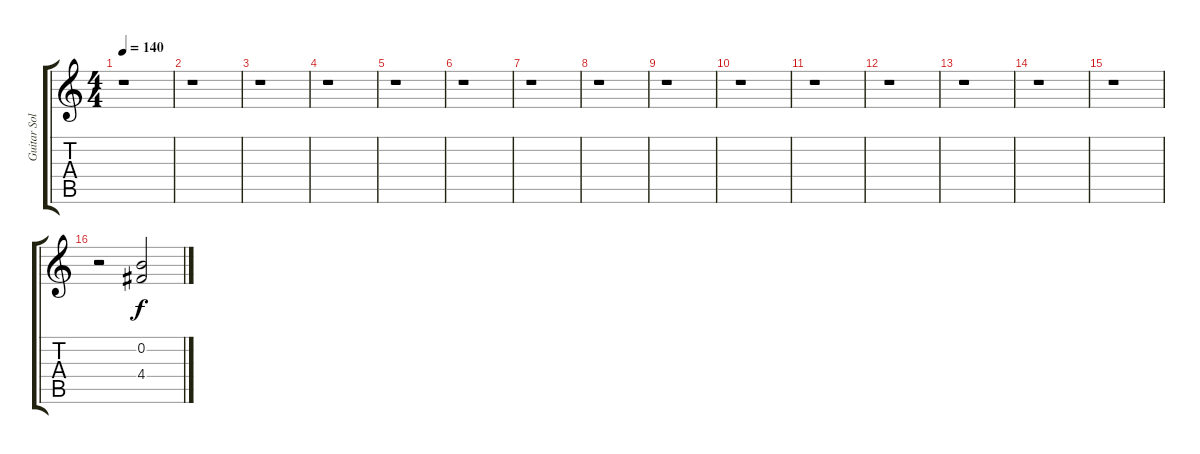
\track ("Guitar Solo" "Guitar Sol") {instrument distortionguitar}
\staff {score tabs}
\tuning (E4 B3 G3 D3 A2 E2) {hide}
\ts (4 4)
\tempo 140
\clef g2
\ks c
r.1{dy f} |
r.1 |
r.1 |
r.1 |
r.1 |
r.1 |
r.1 |
r.1 |
r.1 |
r.1 |
r.1 |
r.1 |
r.1 |
r.1 |
r.1 |
r.2 (0.2 4.4).2
